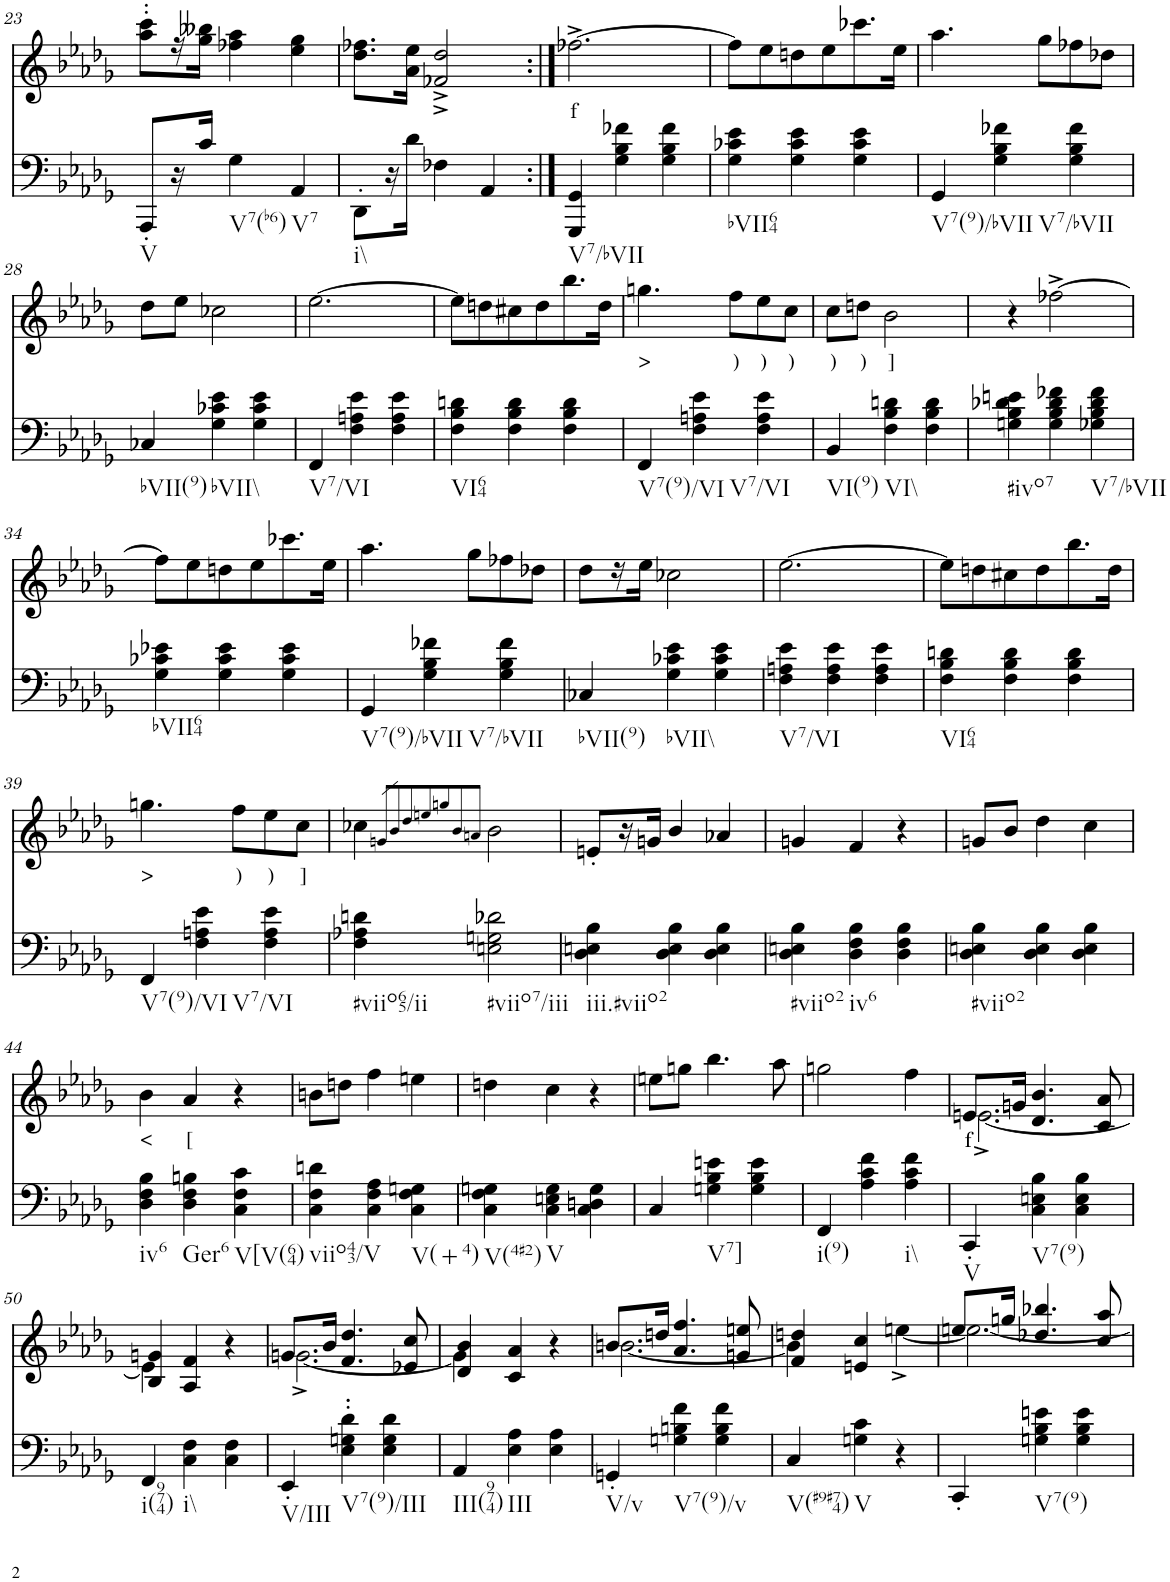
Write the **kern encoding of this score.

**kern	**kern	**text
*part2	*part1	*part1
*staff2	*staff1	*staff1
*I"piano	*I"piano	*
*I'Pno	*I'Pno	*
!!LO:PB:g=z
*clefF4	*clefG2	*
*k[b-e-a-d-g-]	*k[b-e-a-d-g-]	*
*M3/4	*M3/4	*
=23	=23	=23
!LO:TX:b:t=V	!	!
8AAA-'/L	8aa-\' 8ccc\'L	.
16r	16r	.
16c/JJ	16gg-\ 16bb--X\JJ	.
!LO:TX:b:t=V7(b6)	!	!
4G-\	4ff-X\ 4aa-\	.
!LO:TX:b:t=V7	!	!
4AA-/	4ee-\ 4gg-\	.
=24	=24	=24
!LO:TX:b:t=i\\	!	!
8DD-'\L	8.dd-\ 8.ff-X\L	.
16r	.	.
16d-\JJ	16a-\ 16ee-\Jk	.
4F-X\	2f-X/^ 2dd-/^	.
4AA-/	.	.
=25:|!	=25:|!	=25:|!
!LO:TX:b:t=V7/bVII	!	!
!	!	!LO:LY:b
4GGG-/ 4GG-/	[2.ff-X^\	f
4G-\ 4B-\ 4f-X\	.	.
4G-\ 4B-\ 4f-\	.	.
=26	=26	=26
!LO:TX:b:t=bVII64	!	!
4G-\ 4c-X\ 4e-\	8ff-\L]	.
.	8ee-\	.
4G-\ 4c-\ 4e-\	8ddn\	.
.	8ee-\	.
4G-\ 4c-\ 4e-\	8.ccc-X\	.
.	16ee-\Jk	.
=27	=27	=27
!LO:TX:b:t=V7(9)/bVII	!	!
4GG-/	4.aa-\	.
!LO:TX:b:t=V7/bVII	!	!
4G-\ 4B-\ 4f-X\	.	.
.	8gg-\L	.
4G-\ 4B-\ 4f-\	8ff-X\	.
.	8dd-X\J	.
!!LO:LB:g=z
=28	=28	=28
!LO:TX:b:t=bVII(9)	!	!
4C-X/	8dd-\L	.
.	8ee-\J	.
!LO:TX:b:t=bVII\\	!	!
4G-\ 4c-X\ 4e-\	2cc-X\	.
4G-\ 4c-\ 4e-\	.	.
=29	=29	=29
!LO:TX:b:t=V7/VI	!	!
4FF/	[2.ee-\	.
4F\ 4An\ 4e-\	.	.
4F\ 4A\ 4e-\	.	.
=30	=30	=30
!LO:TX:b:t=VI64	!	!
4F\ 4B-\ 4dn\	8ee-\L]	.
.	8ddn\	.
4F\ 4B-\ 4d\	8cc#X\	.
.	8dd\	.
4F\ 4B-\ 4d\	8.bb-\	.
.	16dd\Jk	.
=31	=31	=31
!LO:TX:b:t=V7(9)/VI	!	!
!	!	!LO:LY:b
4FF/	4.ggn\	>
!LO:TX:b:t=V7/VI	!	!
4F\ 4An\ 4e-\	.	.
!	!	!LO:LY:b
.	8ff\L	)
!	!	!LO:LY:b
4F\ 4A\ 4e-\	8ee-\	)
!	!	!LO:LY:b
.	8cc\J	)
=32	=32	=32
!LO:TX:b:t=VI(9)	!	!
!	!	!LO:LY:b
4BB-/	8cc\L	)
!	!	!LO:LY:b
.	8ddn\J	)
!LO:TX:b:t=VI\\	!	!
!	!	!LO:LY:b
4F\ 4B-\ 4dn\	2b-\	]
4F\ 4B-\ 4d\	.	.
=33	=33	=33
!LO:TX:b:t=#ivo7	!	!
4Gn\ 4B-\ 4d-X\ 4en\	4r	.
4G\ 4B-\ 4d-\ 4f-X\	[2ff-X^\	.
!LO:TX:b:t=V7/bVII	!	!
4G-X\ 4B-\ 4d-\ 4f-\	.	.
!!LO:LB:g=z
=34	=34	=34
!LO:TX:b:t=bVII64	!	!
4G-\ 4c-X\ 4e-X\	8ff-\L]	.
.	8ee-\	.
4G-\ 4c-\ 4e-\	8ddn\	.
.	8ee-\	.
4G-\ 4c-\ 4e-\	8.ccc-X\	.
.	16ee-\Jk	.
=35	=35	=35
!LO:TX:b:t=V7(9)/bVII	!	!
4GG-/	4.aa-\	.
!LO:TX:b:t=V7/bVII	!	!
4G-\ 4B-\ 4f-X\	.	.
.	8gg-\L	.
4G-\ 4B-\ 4f-\	8ff-X\	.
.	8dd-X\J	.
=36	=36	=36
!LO:TX:b:t=bVII(9)	!	!
4C-X/	8dd-\L	.
.	16r	.
.	16ee-\JJ	.
!LO:TX:b:t=bVII\\	!	!
4G-\ 4c-X\ 4e-\	2cc-X\	.
4G-\ 4c-\ 4e-\	.	.
=37	=37	=37
!LO:TX:b:t=V7/VI	!	!
4F\ 4An\ 4e-\	[2.ee-\	.
4F\ 4A\ 4e-\	.	.
4F\ 4A\ 4e-\	.	.
=38	=38	=38
!LO:TX:b:t=VI64	!	!
4F\ 4B-\ 4dn\	8ee-\L]	.
.	8ddn\	.
4F\ 4B-\ 4d\	8cc#X\	.
.	8dd\	.
4F\ 4B-\ 4d\	8.bb-\	.
.	16dd\Jk	.
!!LO:LB:g=z
=39	=39	=39
!LO:TX:b:t=V7(9)/VI	!	!
!	!	!LO:LY:b
4FF/	4.ggn\	>
!LO:TX:b:t=V7/VI	!	!
4F\ 4An\ 4e-\	.	.
!	!	!LO:LY:b
.	8ff\L	)
!	!	!LO:LY:b
4F\ 4A\ 4e-\	8ee-\	)
!	!	!LO:LY:b
.	8cc\J	]
=40	=40	=40
!LO:TX:b:t=#viio65/ii	!	!
4F\ 4A-X\ 4dn\	4cc-X\	.
.	8qgn/L	.
.	8qb-/	.
.	8qdd-/	.
.	8qeen/	.
.	8qggn/	.
.	8qb-/	.
.	8qan/J	.
!LO:TX:b:t=#viio7/iii	!	!
2En\ 2Gn\ 2d-X\	2b-\	.
=41	=41	=41
!LO:TX:b:t=iii.#viio2	!	!
4D-\ 4En\ 4B-\	8en'/L	.
.	16r	.
.	16gn/JJ	.
4D-\ 4E\ 4B-\	4b-/	.
4D-\ 4E\ 4B-\	4a-X/	.
=42	=42	=42
!LO:TX:b:t=#viio2	!	!
4D-\ 4En\ 4B-\	4gn/	.
!LO:TX:b:t=iv6	!	!
4D-\ 4F\ 4B-\	4f/	.
4D-\ 4F\ 4B-\	4r	.
=43	=43	=43
!LO:TX:b:t=#viio2	!	!
4D-\ 4En\ 4B-\	8gn/L	.
.	8b-/J	.
4D-\ 4E\ 4B-\	4dd-\	.
4D-\ 4E\ 4B-\	4cc\	.
!!LO:LB:g=z
=44	=44	=44
!LO:TX:b:t=iv6	!	!
!	!	!LO:LY:b
4D-\ 4F\ 4B-\	4b-\	<
!LO:TX:b:t=Ger6	!	!
!	!	!LO:LY:b
4D-\ 4F\ 4Bn\	4a-/	[
!LO:TX:b:t=V[V(64)	!	!
4C\ 4F\ 4c\	4r	.
=45	=45	=45
!LO:TX:b:t=viio43/V	!	!
4C\ 4F\ 4dn\	8bn\L	.
.	8ddn\J	.
4C\ 4F\ 4A-\	4ff\	.
!LO:TX:b:t=V(+4)	!	!
4C\ 4F\ 4Gn\	4een\	.
=46	=46	=46
!LO:TX:b:t=V(4#2)	!	!
4C\ 4F\ 4Gn\	4ddn\	.
!LO:TX:b:t=V	!	!
4C\ 4En\ 4G\	4cc\	.
4C\ 4Dn\ 4G\	4r	.
=47	=47	=47
4C/	8een\L	.
.	8ggn\J	.
!LO:TX:b:t=V7]	!	!
4Gn\ 4B-\ 4en\	4.bb-\	.
4G\ 4B-\ 4e\	.	.
.	8aa-\	.
=48	=48	=48
!LO:TX:b:t=i(9)	!	!
4FF/	2ggn\	.
4A-\ 4c\ 4f\	.	.
!LO:TX:b:t=i\\	!	!
4A-\ 4c\ 4f\	4ff\	.
=49	=49	=49
*	*^	*
!LO:TX:b:t=V	!	!	!
!	!	!	!LO:LY:b
4CC'/	8.en/L	[2.e^\	f
.	16gn/Jk	.	.
!LO:TX:b:t=V7(9)	!	!	!
4C\ 4En\ 4B-\	4.d-/ 4.b-/	.	.
4C\ 4E\ 4B-\	.	.	.
.	8c/ 8a-/	.	.
!!LO:LB:g=z	!!
=50	=50	=50	=50
!LO:TX:b:t=i(974)	!	!	!
4FF/	4B-/ 4gn/	4e\]	.
!LO:TX:b:t=i\\	!	!	!
4C\ 4F\	4A-/ 4f/	2ryy	.
4C\ 4F\	4r	.	.
=51	=51	=51	=51
!LO:TX:b:t=V/III	!	!	!
4EE-'/	8.gn/L	[2.g^\	.
.	16b-/Jk	.	.
!LO:TX:b:t=V7(9)/III	!	!	!
4E-\' 4Gn\' 4d-\'	4.f/ 4.dd-/	.	.
4E-\ 4G\ 4d-\	.	.	.
.	8e-X/ 8cc/	.	.
=52	=52	=52	=52
!LO:TX:b:t=III(974)	!	!	!
4AA-/	4d-/ 4b-/	4g\]	.
!LO:TX:b:t=III	!	!	!
4E-\ 4A-\	4c/ 4a-/	2ryy	.
4E-\ 4A-\	4r	.	.
=53	=53	=53	=53
!LO:TX:b:t=V/v	!	!	!
4GGn'/	8.bn/L	[2.b\	.
.	16ddn/Jk	.	.
!LO:TX:b:t=V7(9)/v	!	!	!
4Gn\ 4Bn\ 4f\	4.a-/ 4.ff/	.	.
4G\ 4B\ 4f\	.	.	.
.	8gn/ 8een/	.	.
=54	=54	=54	=54
!LO:TX:b:t=V(#9#74)	!	!	!
4C/	4f/ 4ddn/	4b\]	.
!LO:TX:b:t=V	!	!	!
4Gn\ 4c\	4en/ 4cc/	4ryy	.
4r	4ryy	[4een^\	.
=55	=55	=55	=55
4CC'/	8.een/L	2.ee\_	.
.	16ggn/Jk	.	.
!LO:TX:b:t=V7(9)	!	!	!
4Gn\ 4B-\ 4en\	4.dd-X/ 4.bb-X/	.	.
4G\ 4B-\ 4e\	.	.	.
.	8cc/ 8aa-/	.	.
*	*v	*v	*
=	=	=
*-	*-	*-
